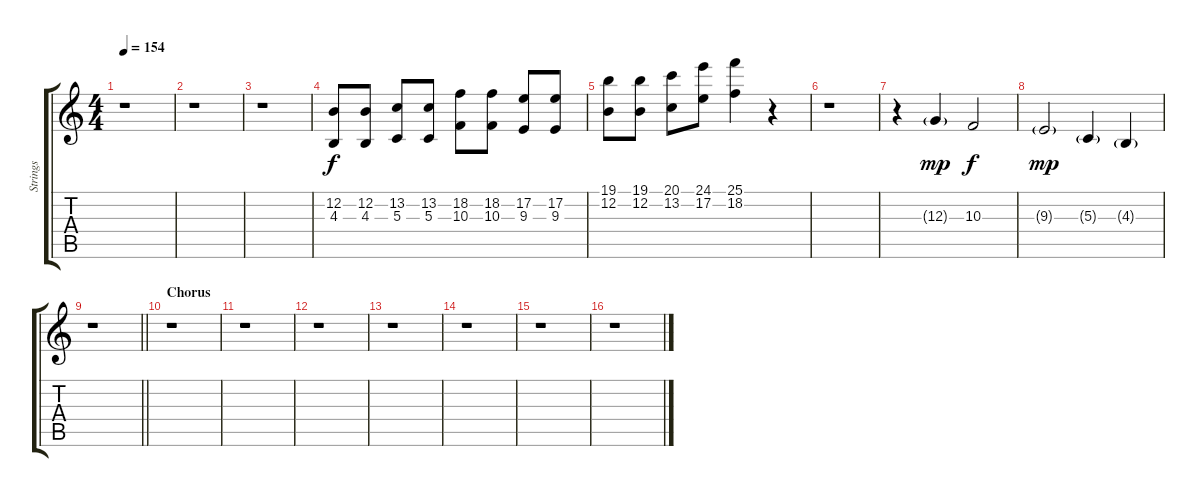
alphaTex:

\track ("Strings" "Strings") {instrument stringensemble1}
\staff {score tabs}
\tuning (E4 B3 G3 D3 A2 E2) {hide}
\ts (4 4)
\tempo 154
\clef g2
\ks c
r.1{dy mp} |
r.1 |
r.1 |
(12.2 4.3).8{dy f} (12.2 4.3).8 (13.2 5.3).8 (13.2 5.3).8 (18.2 10.3).8 (18.2 10.3).8 (17.2 9.3).8 (17.2 9.3).8 |
(19.1 12.2).8 (19.1 12.2).8 (20.1 13.2).8 (24.1 17.2).8 (25.1 18.2).4 r.4 |
r.1 |
r.4 12.3{g}.4{dy mp} 10.3.2{dy f} |
9.3{g}.2{dy mp} 5.3{g}.4 4.3{g}.4 |
\barLineRight lightlight
r.1 |
\section ("" "Chorus")
r.1 |
r.1 |
r.1 |
r.1 |
r.1 |
r.1 |
r.1
